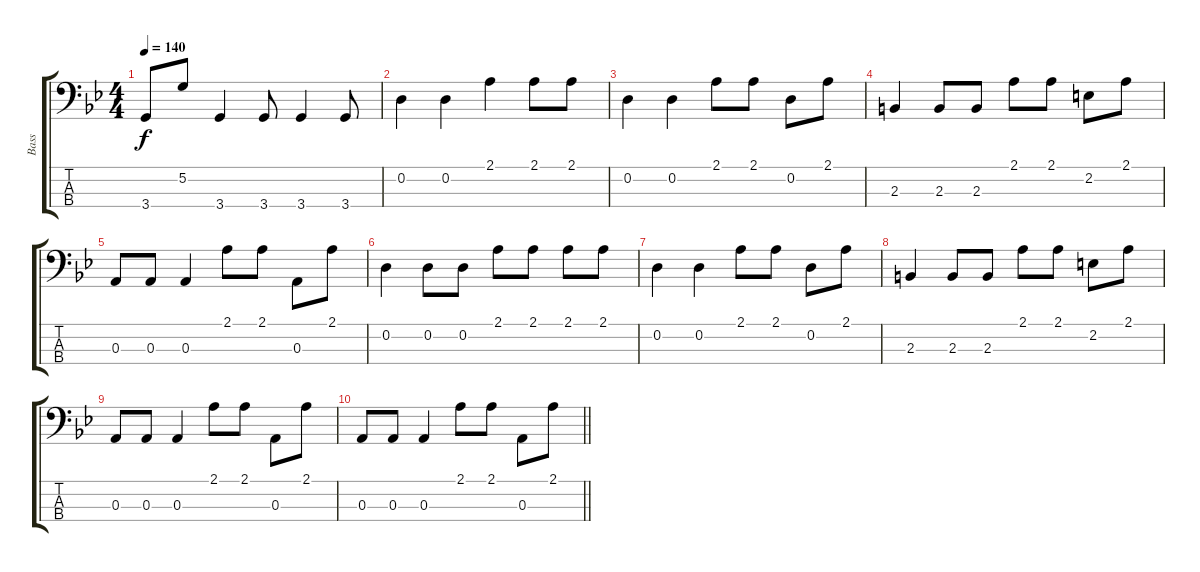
\track ("Bass" "Bass") {instrument electricbassfinger}
\staff {score tabs}
\tuning (G2 D2 A1 E1) {hide}
\ts (4 4)
\tempo 140
\clef f4
\ks bb
3.4.8{dy f} 5.2.8 3.4.4 3.4.8 3.4.4 3.4.8 |
0.2.4 0.2.4 2.1.4 2.1.8 2.1.8 |
0.2.4 0.2.4 2.1.8 2.1.8 0.2.8 2.1.8 |
2.3.4 2.3.8 2.3.8 2.1.8 2.1.8 2.2.8 2.1.8 |
0.3.8 0.3.8 0.3.4 2.1.8 2.1.8 0.3.8 2.1.8 |
0.2.4 0.2.8 0.2.8 2.1.8 2.1.8 2.1.8 2.1.8 |
0.2.4 0.2.4 2.1.8 2.1.8 0.2.8 2.1.8 |
2.3.4 2.3.8 2.3.8 2.1.8 2.1.8 2.2.8 2.1.8 |
0.3.8 0.3.8 0.3.4 2.1.8 2.1.8 0.3.8 2.1.8 |
\barLineRight lightlight
0.3.8 0.3.8 0.3.4 2.1.8 2.1.8 0.3.8 2.1.8
